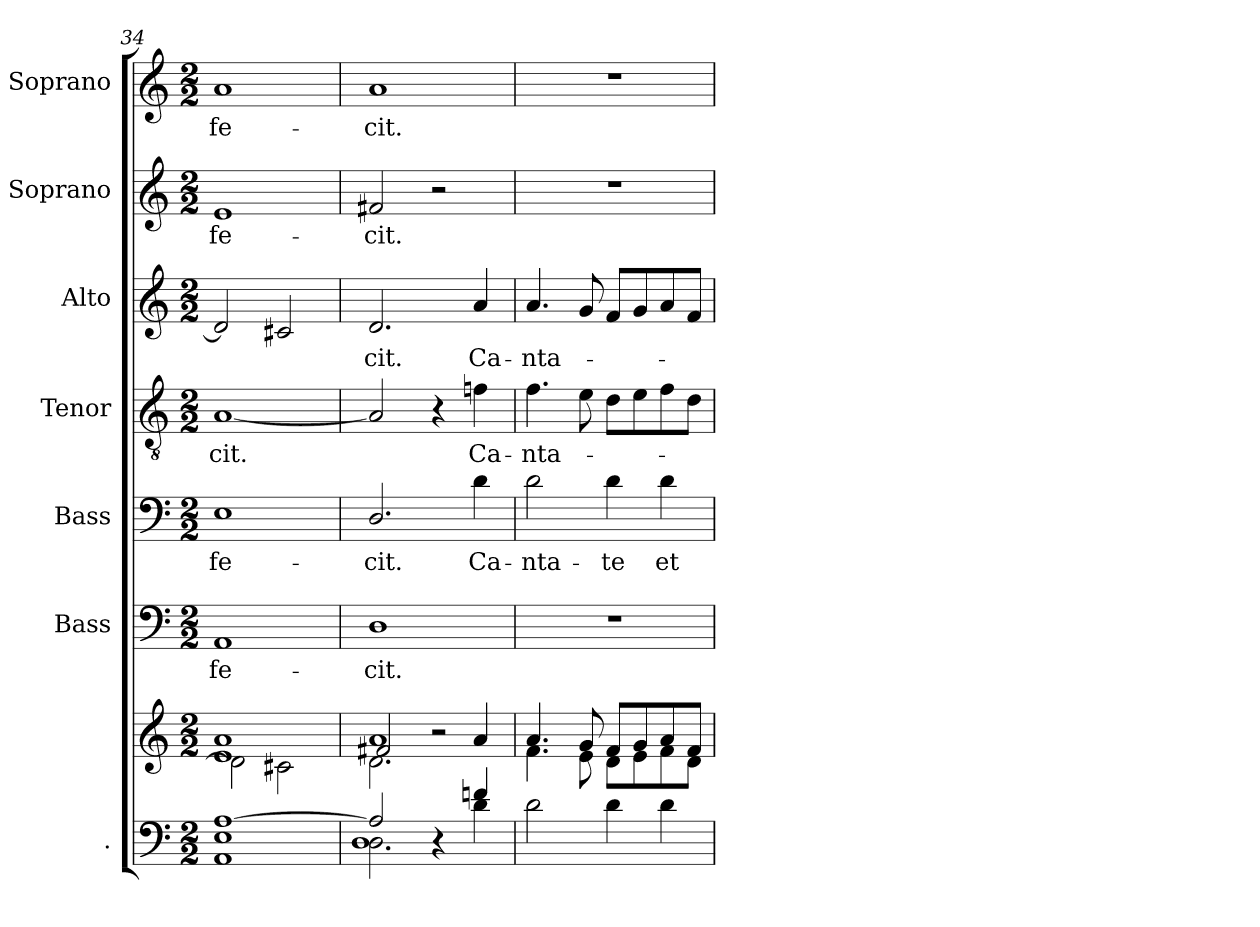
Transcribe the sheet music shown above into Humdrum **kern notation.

**kern	**kern	**kern	**text	**kern	**text	**kern	**text	**kern	**text	**kern	**text	**kern	**text
*part7	*part7	*part6	*part6	*part5	*part5	*part4	*part4	*part3	*part3	*part2	*part2	*part1	*part1
*staff8	*staff7	*staff6	*staff6	*staff5	*staff5	*staff4	*staff4	*staff3	*staff3	*staff2	*staff2	*staff1	*staff1
*I".	*	*I"Bass	*	*I"Bass	*	*I"Tenor	*	*I"Alto	*	*I"Soprano	*	*I"Soprano	*
*	*	*I'B.	*	*I'B.	*	*I'T.	*	*I'A.	*	*I'S.	*	*I'S.	*
*clefF4	*clefG2	*clefF4	*	*clefF4	*	*clefGv2	*	*clefG2	*	*clefG2	*	*clefG2	*
*	*	*	*	*	*	*ITrd7c12	*	*	*	*	*	*	*
*k[]	*k[]	*k[]	*	*k[]	*	*k[]	*	*k[]	*	*k[]	*	*k[]	*
*C:	*C:	*C:	*	*C:	*	*C:	*	*C:	*	*C:	*	*C:	*
*M2/2	*M2/2	*M2/2	*	*M2/2	*	*M2/2	*	*M2/2	*	*M2/2	*	*M2/2	*
=34	=34	=34	=34	=34	=34	=34	=34	=34	=34	=34	=34	=34	=34
*^	*^	*	*	*	*	*	*	*	*	*	*	*	*
*	*^	*	*^	*	*	*	*	*	*	*	*	*	*	*	*
!	!	!	!	!	!	!	!LO:LY:b:color=#000000	!	!	!	!	!	!	!	!	!	!
!	!	!	!	!	!	!	!	!	!LO:LY:b:color=#000000	!	!	!	!	!	!	!	!
!	!	!	!	!	!	!	!	!	!	!	!LO:LY:b:color=#000000	!	!	!	!	!	!
!	!	!	!	!	!	!	!	!	!	!	!	!	!	!	!LO:LY:b:color=#000000	!	!
!	!	!	!	!	!	!	!	!	!	!	!	!	!	!	!	!	!LO:LY:b:color=#000000
[1Ai	1Ei	1AAi	1ai	1ei	2di\]	1AAi	fe-	1Ei	fe-	[1AAi	-cit.	2di/]	.	1ei	fe-	1ai	fe-
.	.	.	.	.	2c#Xi\	.	.	.	.	.	.	2c#Xi/	.	.	.	.	.
=35	=35	=35	=35	=35	=35	=35	=35	=35	=35	=35	=35	=35	=35	=35	=35	=35	=35
!	!	!	!	!	!	!	!LO:LY:b:color=#000000	!	!	!	!	!	!	!	!	!	!
!	!	!	!	!	!	!	!	!	!LO:LY:b:color=#000000	!	!	!	!	!	!	!	!
!	!	!	!	!	!	!	!	!	!	!	!	!	!LO:LY:b:color=#000000	!	!	!	!
!	!	!	!	!	!	!	!	!	!	!	!	!	!	!	!LO:LY:b:color=#000000	!	!
!	!	!	!	!	!	!	!	!	!	!	!	!	!	!	!	!	!LO:LY:b:color=#000000
2Ai/]	2.Di\	1Di	1ai	2f#Xi/	2.di\	1Di	-cit.	2.Di/	-cit.	2AAi/]	.	2.di/	-cit.	2f#Xi/	-cit.	1ai	-cit.
4r	.	.	.	2r	.	.	.	.	.	4r	.	.	.	2r	.	.	.
!	!	!	!	!	!	!	!	!	!LO:LY:b:color=#000000	!	!	!	!	!	!	!	!
!	!	!	!	!	!	!	!	!	!	!	!LO:LY:b:color=#000000	!	!	!	!	!	!
!	!	!	!	!	!	!	!	!	!	!	!	!	!LO:LY:b:color=#000000	!	!	!	!
4fni/	4di\	.	.	.	4ai/	.	.	4di\	Ca-	4Fni\	Ca-	4ai/	Ca-	.	.	.	.
*v	*v	*v	*	*	*	*	*	*	*	*	*	*	*	*	*	*	*
=36	=36	=36	=36	=36	=36	=36	=36	=36	=36	=36	=36	=36	=36	=36	=36
*^	*	*	*	*	*	*	*	*	*	*	*	*	*	*	*
!	!	!	!	!	!	!	!	!LO:LY:b:color=#000000	!	!	!	!	!	!	!	!
*v	*v	*	*	*	*	*	*	*	*	*	*	*	*	*	*	*
*^	*	*	*	*	*	*	*	*	*	*	*	*	*	*	*
!	!	!	!	!	!	!	!	!	!	!LO:LY:b:color=#000000	!	!	!	!	!	!
*v	*v	*	*	*	*	*	*	*	*	*	*	*	*	*	*	*
*^	*	*	*	*	*	*	*	*	*	*	*	*	*	*	*
!	!	!	!	!	!	!	!	!	!	!	!	!LO:LY:b:color=#000000	!	!	!	!
*v	*v	*	*	*	*	*	*	*	*	*	*	*	*	*	*	*
2di\	1ryy	4.ai/	4.fi\	1r	.	2di\	-nta-	4.Fi\	-nta-	4.ai/	-nta-	1r	.	1r	.
.	.	8gi/	8ei\	.	.	.	.	8Ei\	.	8gi/	.	.	.	.	.
!	!	!	!	!	!	!	!LO:LY:b:color=#000000	!	!	!	!	!	!	!	!
4di\	.	8fi/L	8di\L	.	.	4di\	-te	8Di\L	.	8fi/L	.	.	.	.	.
.	.	8gi/	8ei\	.	.	.	.	8Ei\	.	8gi/	.	.	.	.	.
!	!	!	!	!	!	!	!LO:LY:b:color=#000000	!	!	!	!	!	!	!	!
4di\	.	8ai/	8fi\	.	.	4di\	et	8Fi\	.	8ai/	.	.	.	.	.
.	.	8fi/J	8di\J	.	.	.	.	8Di\J	.	8fi/J	.	.	.	.	.
*	*v	*v	*v	*	*	*	*	*	*	*	*	*	*	*	*
=	=	=	=	=	=	=	=	=	=	=	=	=	=
*-	*-	*-	*-	*-	*-	*-	*-	*-	*-	*-	*-	*-	*-
